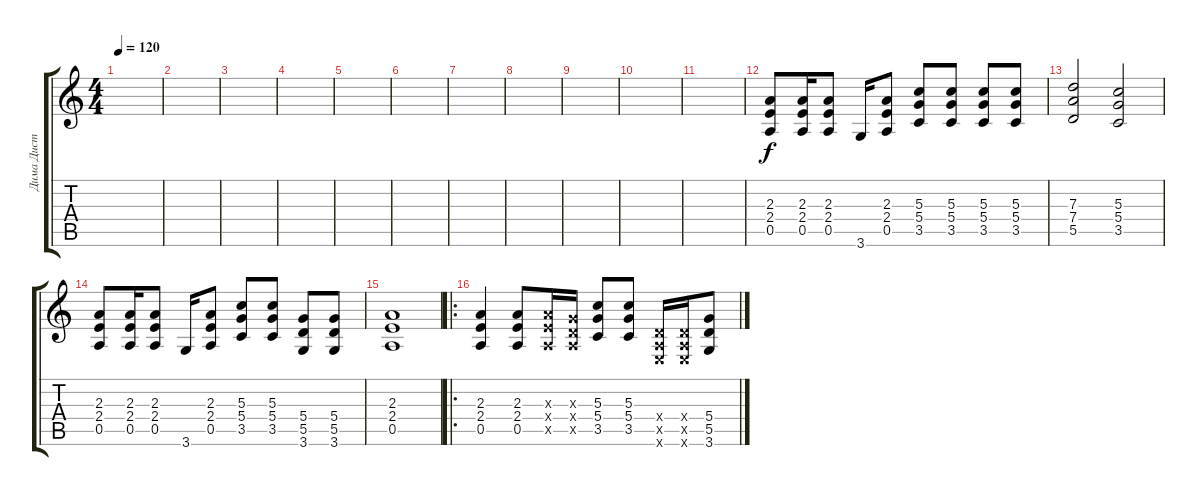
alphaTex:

\track ("Дима Дист" "Дима Дист") {instrument distortionguitar}
\staff {score tabs}
\tuning (E4 B3 G3 D3 A2 E2) {hide}
\ts (4 4)
\tempo 120
\clef g2
\ks c
|
|
|
|
|
|
|
|
|
|
|
(2.3 2.4 0.5).8 (2.3 2.4 0.5).16 (2.3 2.4 0.5).8 3.6.16 (2.3 2.4 0.5).8 (5.3 5.4 3.5).8 (5.3 5.4 3.5).8 (5.3 5.4 3.5).8 (5.3 5.4 3.5).8 |
(7.3 7.4 5.5).2 (5.3 5.4 3.5).2 |
(2.3 2.4 0.5).8 (2.3 2.4 0.5).16 (2.3 2.4 0.5).8 3.6.16 (2.3 2.4 0.5).8 (5.3 5.4 3.5).8 (5.3 5.4 3.5).8 (5.4 5.5 3.6).8 (5.4 5.5 3.6).8 |
(2.3 2.4 0.5).1 |
\ro
(2.3 2.4 0.5).4 (2.3 2.4 0.5).8 (2.3{x} 2.4{x} 0.5{x}).16 (0.3{x} 0.4{x} 0.5{x}).16 (5.3 5.4 3.5).8 (5.3 5.4 3.5).8 (0.4{x} 0.5{x} 0.6{x}).16 (0.4{x} 0.5{x} 0.6{x}).16 (5.4 5.5 3.6).8
